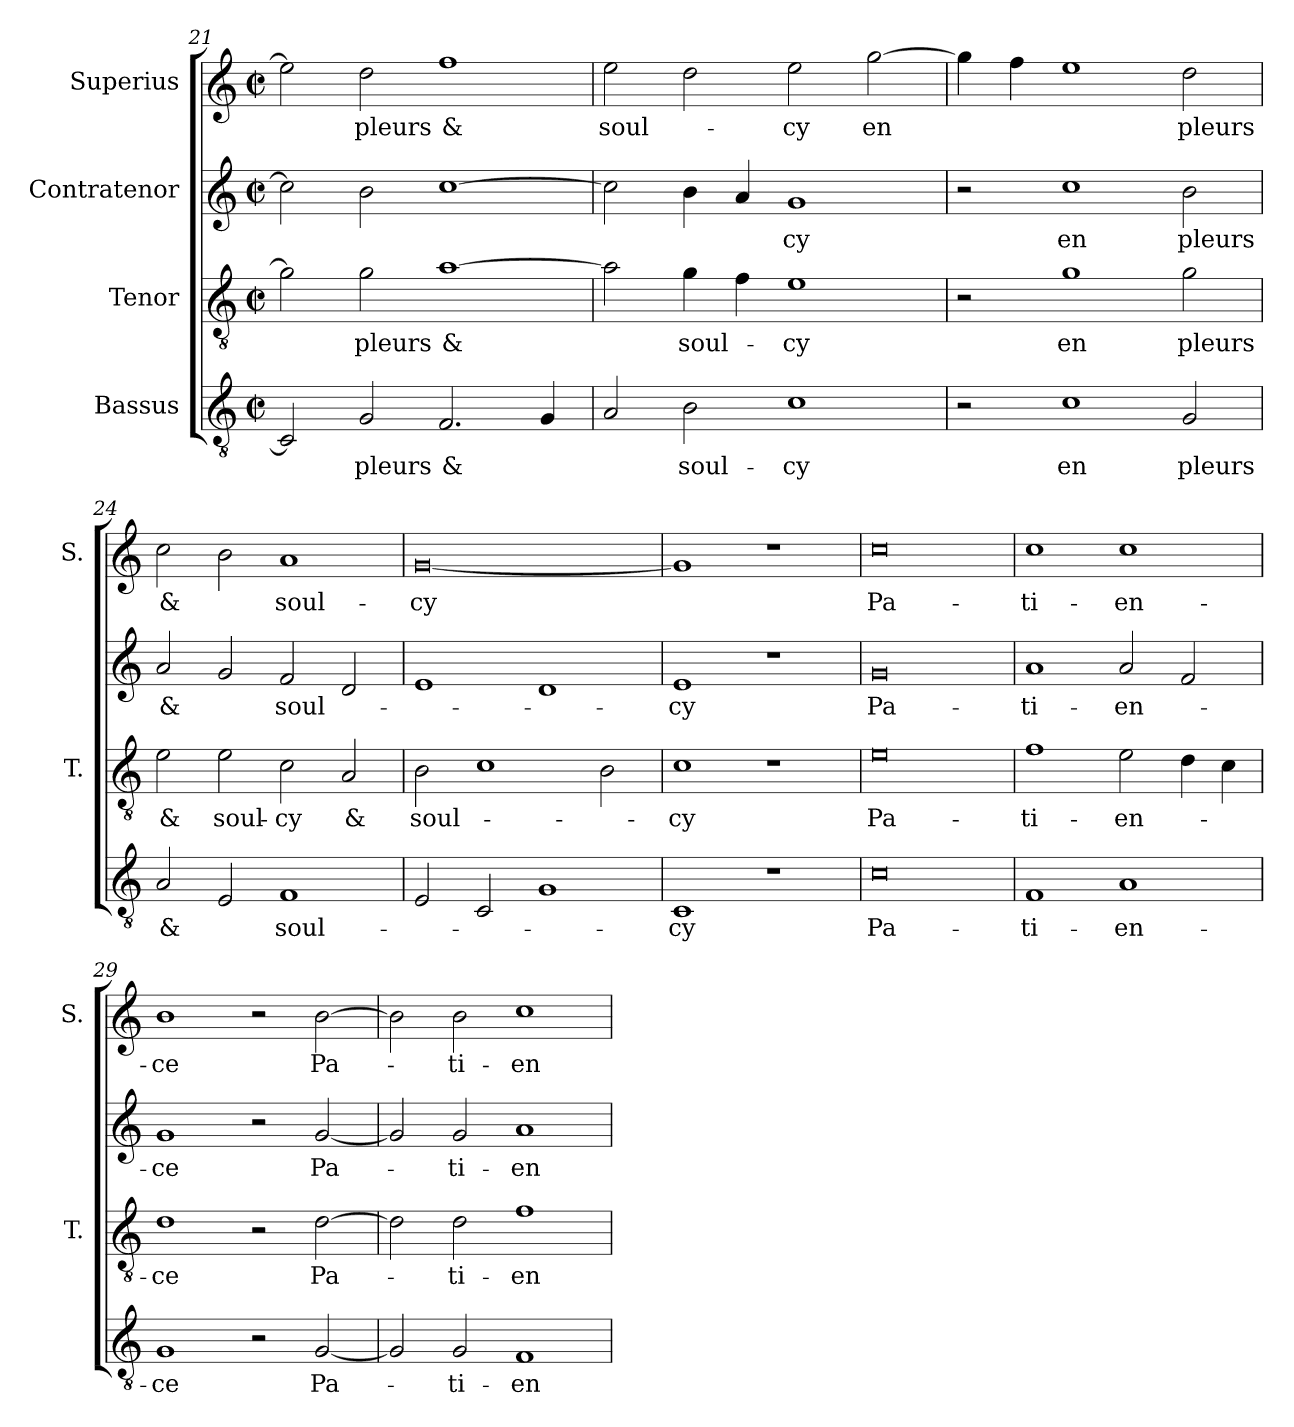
**kern	**text	**kern	**text	**kern	**text	**kern	**text
*part4	*part4	*part3	*part3	*part2	*part2	*part1	*part1
*staff4	*staff4	*staff3	*staff3	*staff2	*staff2	*staff1	*staff1
*I"Bassus	*	*I"Tenor	*	*I"Contratenor	*	*I"Superius	*
*	*	*I'T.	*	*	*	*I'S.	*
*clefGv2	*	*clefGv2	*	*clefG2	*	*clefG2	*
*k[]	*	*k[]	*	*k[]	*	*k[]	*
*C:	*	*C:	*	*C:	*	*C:	*
*M2/2	*	*M2/2	*	*M2/2	*	*M2/2	*
*met(c|)	*	*met(c|)	*	*met(c|)	*	*met(c|)	*
=21	=21	=21	=21	=21	=21	=21	=21
2C/]	.	2g\]	.	2cc\]	.	2ee\]	.
2G/	pleurs	2g\	pleurs	2b\	.	2dd\	pleurs
2.F/	&	[1a\	&	[1cc\	.	1ff\	&
4G/	.	.	.	.	.	.	.
=22	=22	=22	=22	=22	=22	=22	=22
2A/	.	2a\]	.	2cc\]	.	2ee\	soul-
2B\	soul-	4g\	soul-	4b\	.	2dd\	.
.	.	4f\	.	4a/	.	.	.
1c\	-cy	1e\	-cy	1g/	-cy	2ee\	-cy
.	.	.	.	.	.	[2gg\	en
=23	=23	=23	=23	=23	=23	=23	=23
2r	.	2r	.	2r	.	4gg\]	.
.	.	.	.	.	.	4ff\	.
1c\	en	1g\	en	1cc\	en	1ee\	.
2G/	pleurs	2g\	pleurs	2b\	pleurs	2dd\	pleurs
!!LO:LB:g=z
=24	=24	=24	=24	=24	=24	=24	=24
2A/	&	2e\	&	2a/	&	2cc\	&
2E/	.	2e\	soul-	2g/	.	2b\	.
1F/	soul-	2c\	-cy	2f/	soul-	1a/	soul-
.	.	2A/	&	2d/	.	.	.
=25	=25	=25	=25	=25	=25	=25	=25
2E/	.	2B\	soul-	1e/	.	[0g/	-cy
2C/	.	1c\	.	.	.	.	.
1G/	.	.	.	1d/	.	.	.
.	.	2B\	.	.	.	.	.
=26	=26	=26	=26	=26	=26	=26	=26
1C/	-cy	1c\	-cy	1e/	-cy	1g/]	.
1r	.	1r	.	1r	.	1r	.
=27	=27	=27	=27	=27	=27	=27	=27
0c\	Pa-	0e\	Pa-	0g/	Pa-	0cc\	Pa-
=28	=28	=28	=28	=28	=28	=28	=28
1F/	-ti-	1f\	-ti-	1a/	-ti-	1cc\	-ti-
1A/	-en-	2e\	-en-	2a/	-en-	1cc\	-en-
.	.	4d\	.	2f/	.	.	.
.	.	4c\	.	.	.	.	.
=29	=29	=29	=29	=29	=29	=29	=29
1G/	-ce	1d\	-ce	1g/	-ce	1b\	-ce
2r	.	2r	.	2r	.	2r	.
[2G/	Pa-	[2d\	Pa-	[2g/	Pa-	[2b\	Pa-
=30	=30	=30	=30	=30	=30	=30	=30
2G/]	.	2d\]	.	2g/]	.	2b\]	.
2G/	-ti-	2d\	-ti-	2g/	-ti-	2b\	-ti-
1F/	-en-	1f\	-en-	1a/	-en-	1cc\	-en-
=	=	=	=	=	=	=	=
*-	*-	*-	*-	*-	*-	*-	*-
